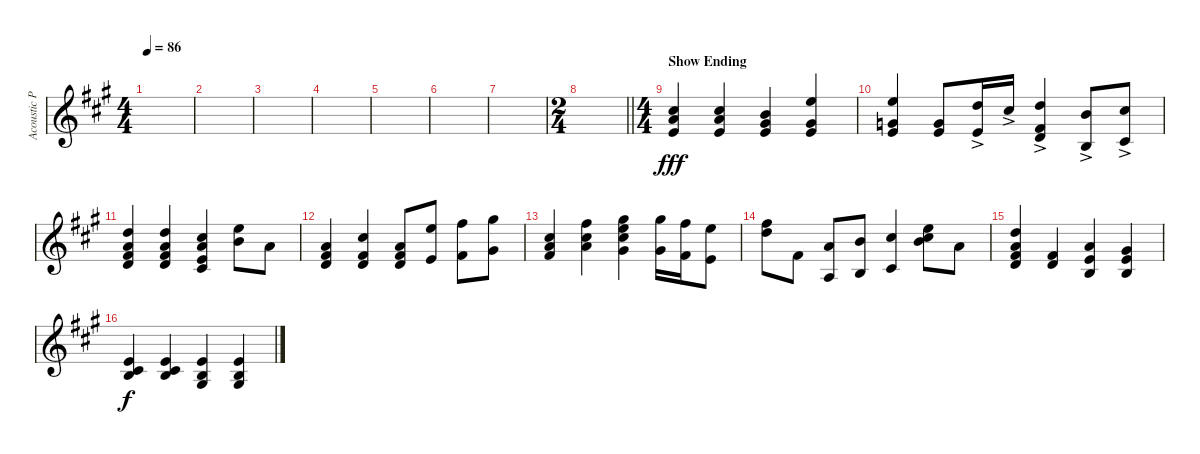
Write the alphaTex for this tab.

\track ("Acoustic Piano (Staff 1)" "Acoustic P") {instrument acousticgrandpiano}
\staff {score}
\tuning (E4 B3 G3 D3 A2 E2 B1) {hide}
\ts (4 4)
\tempo 86
\clef g2
\ks a
|
|
|
|
|
|
|
\ts (2 4)
\barLineRight lightlight
|
\ts (4 4)
\section ("" "Show Ending")
(9.1 10.2 9.3).4{dy fff} (9.1 10.2 9.3).4 (7.1 9.2 9.3).4 (12.1 5.2 13.3).4 |
(0.1 8.2 21.3).4 (0.1 8.2).8 (0.1 15.2{ac}).16 9.1{ac}.16 (2.1 3.2 19.3{ac}).4 (7.1{ac} 0.2).8 (9.1{ac} 2.2).8 |
(2.1 15.2 14.3 12.4).4 (2.1 15.2 14.3 12.4).4 (0.1 2.2 14.3 23.4).4 (7.1 17.2).8 5.1.8 |
(2.1 3.2 14.3).4 (2.1 3.2 18.3).4 (2.1 3.2 14.3).8 (0.1 17.2).8 (2.1 19.2).8 (4.1 21.2).8 |
(2.1 10.2 18.3).4 (5.1 14.2 23.3).4 (4.1 14.2 21.3 30.4).4 (4.1 21.2).16 (2.1 19.2).16 (0.1 17.2).8 |
(10.1 19.2).8 2.1.8 (5.1 2.3).8 (7.1 0.2).8 (9.1 2.2).4 (9.1 17.2 16.3).8 5.1.8 |
\section ("" "")
(10.1 10.2 11.3 12.4).4 (2.1 3.2).4 (0.1 0.2 14.3).4 (0.1 0.2 13.3).4 |
(0.1 0.2 6.3).4{dy f} (0.1 0.2 6.3).4 (0.1 0.2 1.3).4 (0.1 0.2 1.3).4
